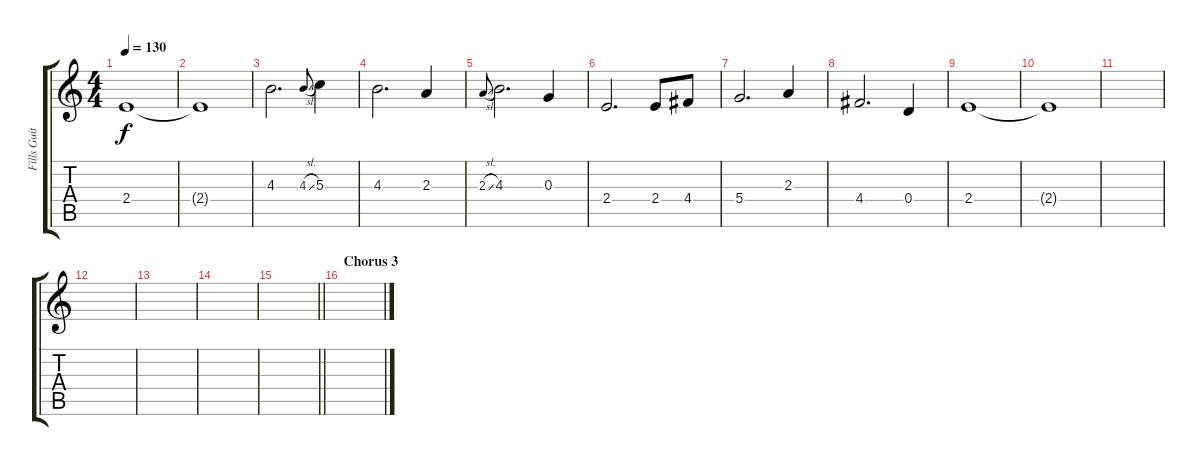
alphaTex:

\track ("Fills Guitar 1" "Fills Guit") {instrument distortionguitar}
\staff {score tabs}
\tuning (E4 B3 G3 D3 A2 E2) {hide}
\ts (4 4)
\tempo 130
\clef g2
\ks c
2.4.1{dy f} |
2.4{t}.1 |
4.3.2{d} 4.3{sl}.8{gr onbeat} 5.3.4 |
4.3.2{d} 2.3.4 |
2.3{sl}.8{gr onbeat} 4.3.2{d} 0.3.4 |
2.4.2{d} 2.4.8 4.4.8 |
5.4.2{d} 2.3.4 |
4.4.2{d} 0.4.4 |
2.4.1 |
2.4{t}.1 |
|
|
|
|
\barLineRight lightlight
|
\section ("" "Chorus 3")
